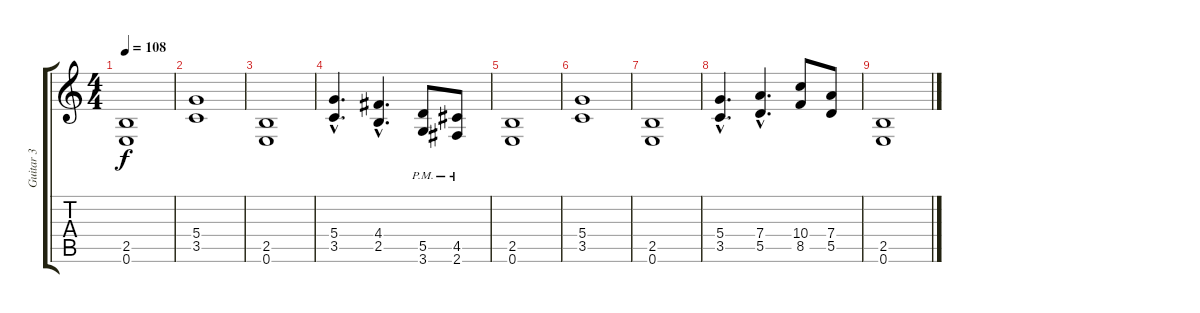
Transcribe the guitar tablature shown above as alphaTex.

\track ("Guitar 3" "Guitar 3") {instrument distortionguitar}
\staff {score tabs}
\tuning (E4 B3 G3 D3 A2 E2) {hide}
\ts (4 4)
\tempo 108
\clef g2
\ks c
(2.5 0.6).1{dy f} |
(5.4 3.5).1 |
(2.5 0.6).1 |
(5.4{hac} 3.5{hac}).4{d} (4.4{hac} 2.5{hac}).4{d} (5.5{pm} 3.6{pm}).8 (4.5{pm} 2.6{pm}).8 |
(2.5 0.6).1 |
(5.4 3.5).1 |
(2.5 0.6).1 |
(5.4{hac} 3.5{hac}).4{d} (7.4{hac} 5.5{hac}).4{d} (10.4 8.5).8 (7.4 5.5).8 |
(2.5 0.6).1
